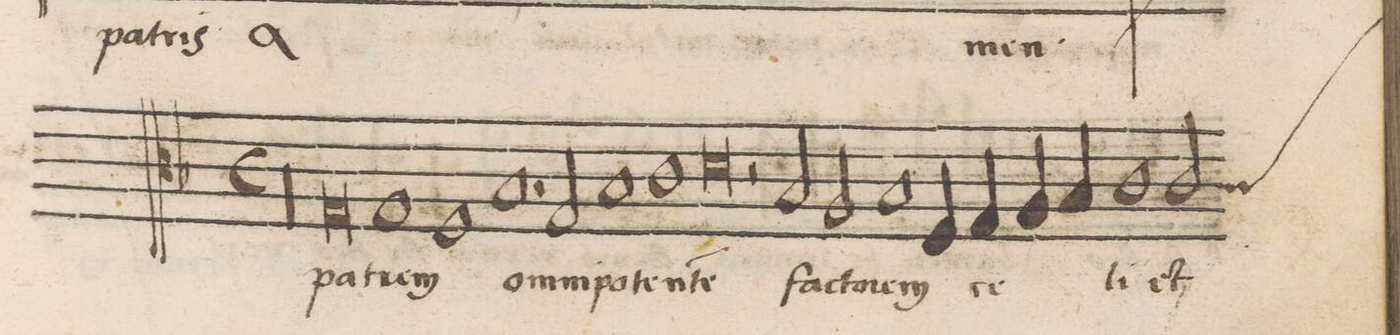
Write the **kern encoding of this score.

**kern	**text
*I"ALTVS	*
*clefC3	*
*k[b-]	*
*met(C|)	*
*M2/1	*
*all\right	*
00r	.
=2-	=2-
=3-	=3-
0G/	pa-
=4-	=4-
1G/	-trem
1F/	.
=5-	=5-
1.B-/	om-
2G/	-ni-
=6-	=6-
1B-/	-po-
1c\	-ten-
=7-	=7-
0d\	-te(m)
=8-	=8-
2r	.
2B-/	fac-
2A/	-to-
1B-/	-rem
=9-	=9-
4F/	.
4G/	ce-
4A/	.
4B-/	.
1c\	-li
=10-	=10-
*custos:c	*
2c/	et
*-	*-
